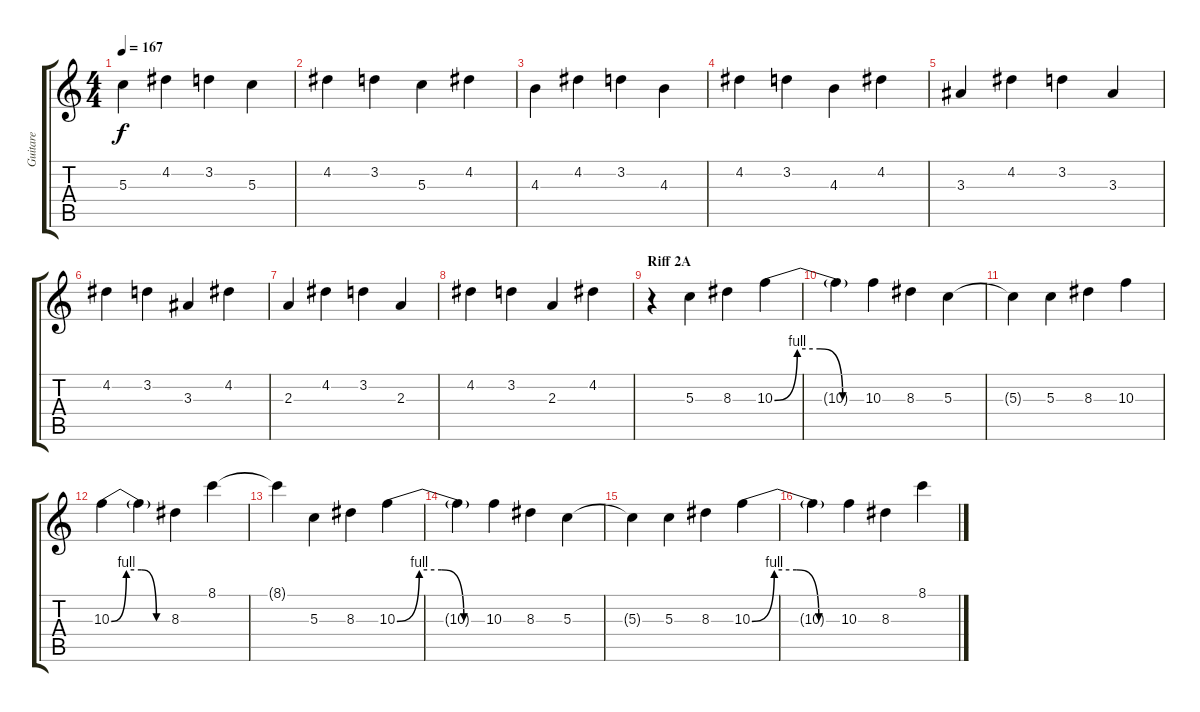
\track ("Guitare" "Guitare") {instrument electricguitarjazz}
\staff {score tabs}
\tuning (E4 B3 G3 D3 A2 E2) {hide}
\ts (4 4)
\tempo 167
\clef g2
\ks c
5.3.4{dy f} 4.2.4 3.2.4 5.3.4 |
4.2.4 3.2.4 5.3.4 4.2.4 |
4.3.4 4.2.4 3.2.4 4.3.4 |
4.2.4 3.2.4 4.3.4 4.2.4 |
3.3.4 4.2.4 3.2.4 3.3.4 |
4.2.4 3.2.4 3.3.4 4.2.4 |
2.3.4 4.2.4 3.2.4 2.3.4 |
4.2.4 3.2.4 2.3.4 4.2.4 |
\section ("" "Riff 2A")
r.4 5.3.4 8.3.4 10.3{be (custom 0 0 15 4 30 4 45 0 60 0)}.4 |
10.3{t}.4 10.3.4 8.3.4 5.3.4 |
5.3{t}.4 5.3.4 8.3.4 10.3.4 |
10.3{be (custom 0 0 15 4 30 4 45 0 60 0)}.4 10.3{t}.4 8.3.4 8.1.4 |
8.1{t}.4 5.3.4 8.3.4 10.3{be (custom 0 0 15 4 30 4 45 0 60 0)}.4 |
10.3{t}.4 10.3.4 8.3.4 5.3.4 |
5.3{t}.4 5.3.4 8.3.4 10.3{be (custom 0 0 15 4 30 4 45 0 60 0)}.4 |
10.3{t}.4 10.3.4 8.3.4 8.1.4
